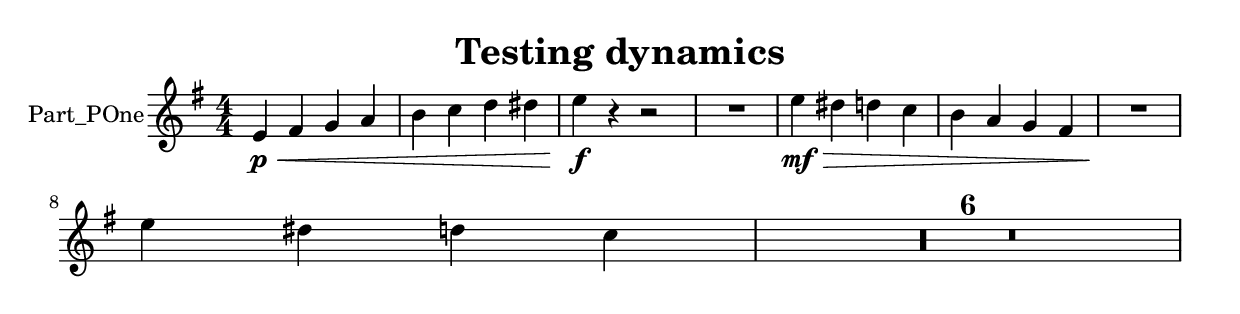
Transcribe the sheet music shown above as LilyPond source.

\version "2.24.0"

% Generated by xml2ly v0.9.70 (June 22, 2023)
% on Tuesday 2023-07-04 @ 06:57:03 CEST
% from "WedgeOnMultiMeasureRest.xml"

% The conversion date was: Tuesday 2023-07-04 @ 06:57:03 CEST

% The conversion command as supplied was: 
%  xml2ly -auto-output-file-name -lilypond-generation-infos WedgeOnMultiMeasureRest.xml -dmsr1 -twedges -trace-multi-measure-rests -dlpsr
% or, with long option names:
%  xml2ly -auto-output-file-name -lilypond-generation-infos WedgeOnMultiMeasureRest.xml -display-msr1 -trace-wedges -trace-multi-measure-rests -display-lpsr
% or, with short option names:
%     WedgeOnMultiMeasureRest.xml    


% Scheme function(s): "MergeMultiMeasureRests"
% Function to create text spanners with text centered in it

% thanks to jean@abou-samra.fr

#(define (append-merge x l r)
   "Add x to the head of list l, merging skips,
and if r is true also merging multi-measure rests."
   (if (and (pair? l)
            (ly:music? x)
            (ly:music? (car l))
            (or (and (music-is-of-type? x 'skip-event)
                     (music-is-of-type? (car l) 'skip-event))
                (and r
                     (music-is-of-type? x 'multi-measure-rest)
                     (music-is-of-type? (car l) 'multi-measure-rest)))
            (not (pair? (ly:music-property (car l) 'articulations))))
       (let ((total
              (ly:moment-add
               (ly:music-duration-length (car l))
               (ly:music-duration-length x)
               )))
         (set! (ly:music-property x 'duration)
               (make-duration-of-length total))
         (cons x (cdr l)))
       (cons x l)))

mergeSkips = #(define-music-function
               (parser location rests-also music) ((boolean?) ly:music?)
               "Merge successive skips in sequential music,
  optionally merge full-measure rests as well."
               (music-map
                (lambda (m)
                  (if (music-is-of-type? m 'sequential-music)
                      (ly:music-set-property! m
                                              'elements
                                              (fold-right (lambda (x l)
                                                            (append-merge x l rests-also))
                                                          '()
                                                          (ly:music-property m 'elements))))
                  m)
                music))

mergeMultiMeasureRests = #(define-music-function
                      (parser location music) (ly:music?)
                      #{ \mergeSkips ##t $music #})


\header {
  workCreditTypeTitle = "Testing dynamics"
  encodingDate        = "2018-09-01"
  software            = "MuseScore 2.3.2"
  title               = "Testing dynamics"
}

\paper {
  % horizontal-shift = 0.0\mm
  % indent = 0.0\mm
  % short-indent = 0.0\mm
  
  % markup-system-spacing-padding = 0.0\mm
  % between-system-space = 0.0\mm
  % page-top-space = 0.0\mm
  
  % page-count = -1
  % system-count = -1
  
  oddHeaderMarkup = ""
  evenHeaderMarkup = ""
  oddFooterMarkup = ""
  evenFooterMarkup = ""
}

\layout {
  \context {
    \Score
    autoBeaming = ##f % to display tuplets brackets
  }
  \context {
    \Voice
  }
}

Part_POne_Staff_One_Voice_One = \absolute {
  \language "nederlands"
  
  \clef "treble"
  \key g \major
  \numericTimeSignature \time 4/4
  e'4 \p _\< fis'4 g'4 a'4 % nextBarPuristNumber: 2, fOnGoingMultiMeasureRests: falsefOnGoingVoiceCadenza: false, nextBarPuristNumber: 2, line 0
  | % 2
  %, fOnGoingMultiMeasureRests: false% fOnGoingVoiceCadenza: false, line 0
  \barNumberCheck #2
  b'4 c''4 d''4 dis''!4 % nextBarPuristNumber: 3, fOnGoingMultiMeasureRests: falsefOnGoingVoiceCadenza: false, nextBarPuristNumber: 3, line 0
  | % 3
  %, fOnGoingMultiMeasureRests: false% fOnGoingVoiceCadenza: false, line 0
  \barNumberCheck #3
  e''4 \f \! r4 r2 % nextBarPuristNumber: 4, fOnGoingMultiMeasureRests: falsefOnGoingVoiceCadenza: false, nextBarPuristNumber: 4, line 0
  | % 4
  %, fOnGoingMultiMeasureRests: false% fOnGoingVoiceCadenza: false, line 0
  \barNumberCheck #4
  R1 % nextBarPuristNumber: 5, fOnGoingMultiMeasureRests: falsefOnGoingVoiceCadenza: false, nextBarPuristNumber: 5, line 0
  | % 5
  %, fOnGoingMultiMeasureRests: false% fOnGoingVoiceCadenza: false, line 0
  \barNumberCheck #5
  e''4 \mf _\> dis''!4 d''!4 c''4 % nextBarPuristNumber: 6, fOnGoingMultiMeasureRests: falsefOnGoingVoiceCadenza: false, nextBarPuristNumber: 6, line 0
  | % 6
  %, fOnGoingMultiMeasureRests: false% fOnGoingVoiceCadenza: false, line 0
  \barNumberCheck #6
  b'4 a'4 g'4 fis'4 % nextBarPuristNumber: 7, fOnGoingMultiMeasureRests: falsefOnGoingVoiceCadenza: false, nextBarPuristNumber: 7, line 0
  | % 7
  %, fOnGoingMultiMeasureRests: false% fOnGoingVoiceCadenza: false, line 0
  \barNumberCheck #7
  R1 \! % nextBarPuristNumber: 8, fOnGoingMultiMeasureRests: falsefOnGoingVoiceCadenza: false, nextBarPuristNumber: 8, line 0
  | % 8
  %, fOnGoingMultiMeasureRests: false% fOnGoingVoiceCadenza: false, line 0
  \barNumberCheck #8
  \compressMMRests { %{ CC %}
    % nextBarPuristNumber: 9, fOnGoingMultiMeasureRests: truefOnGoingVoiceCadenza: false, nextBarPuristNumber: 9, line 0
    %, fOnGoingMultiMeasureRests: true% fOnGoingVoiceCadenza: false, line 0
    % nextBarPuristNumber: 10, fOnGoingMultiMeasureRests: truefOnGoingVoiceCadenza: false, nextBarPuristNumber: 10, line 0
    %, fOnGoingMultiMeasureRests: true% fOnGoingVoiceCadenza: false, line 0
    % nextBarPuristNumber: 11, fOnGoingMultiMeasureRests: truefOnGoingVoiceCadenza: false, nextBarPuristNumber: 11, line 0
    %, fOnGoingMultiMeasureRests: true% fOnGoingVoiceCadenza: false, line 0
    % nextBarPuristNumber: 12, fOnGoingMultiMeasureRests: truefOnGoingVoiceCadenza: false, nextBarPuristNumber: 12, line 0
    %, fOnGoingMultiMeasureRests: true% fOnGoingVoiceCadenza: false, line 0
    % nextBarPuristNumber: 13, fOnGoingMultiMeasureRests: truefOnGoingVoiceCadenza: false, nextBarPuristNumber: 13, line 0
    %, fOnGoingMultiMeasureRests: true% fOnGoingVoiceCadenza: false, line 0
    \break | % 13 \myLineBreak
    
    e''4 \p _\< dis''!4 d''!4 c''4 % nextBarPuristNumber: 14, fOnGoingMultiMeasureRests: truefOnGoingVoiceCadenza: false, nextBarPuristNumber: 14, line 0
    %, fOnGoingMultiMeasureRests: true% fOnGoingVoiceCadenza: false, line 0
    R1*6 | % 0
  } %{ compressMMRests %}
}

\book {

  \score {
    <<
      
      \new Staff = "Part_POne_Staff_One"
      \with {
        instrumentName = "Part_POne"
      }
      <<
        \context Voice = "Part_POne_Staff_One_Voice_One" <<
          \Part_POne_Staff_One_Voice_One
        >>
      >>
      
    >>
    
    \layout {
      \context {
        \Score
        autoBeaming = ##f % to display tuplets brackets
      }
      \context {
        \Voice
      }
    }
    
    \midi {
      \tempo 16= 360
    }
  }
  
}
